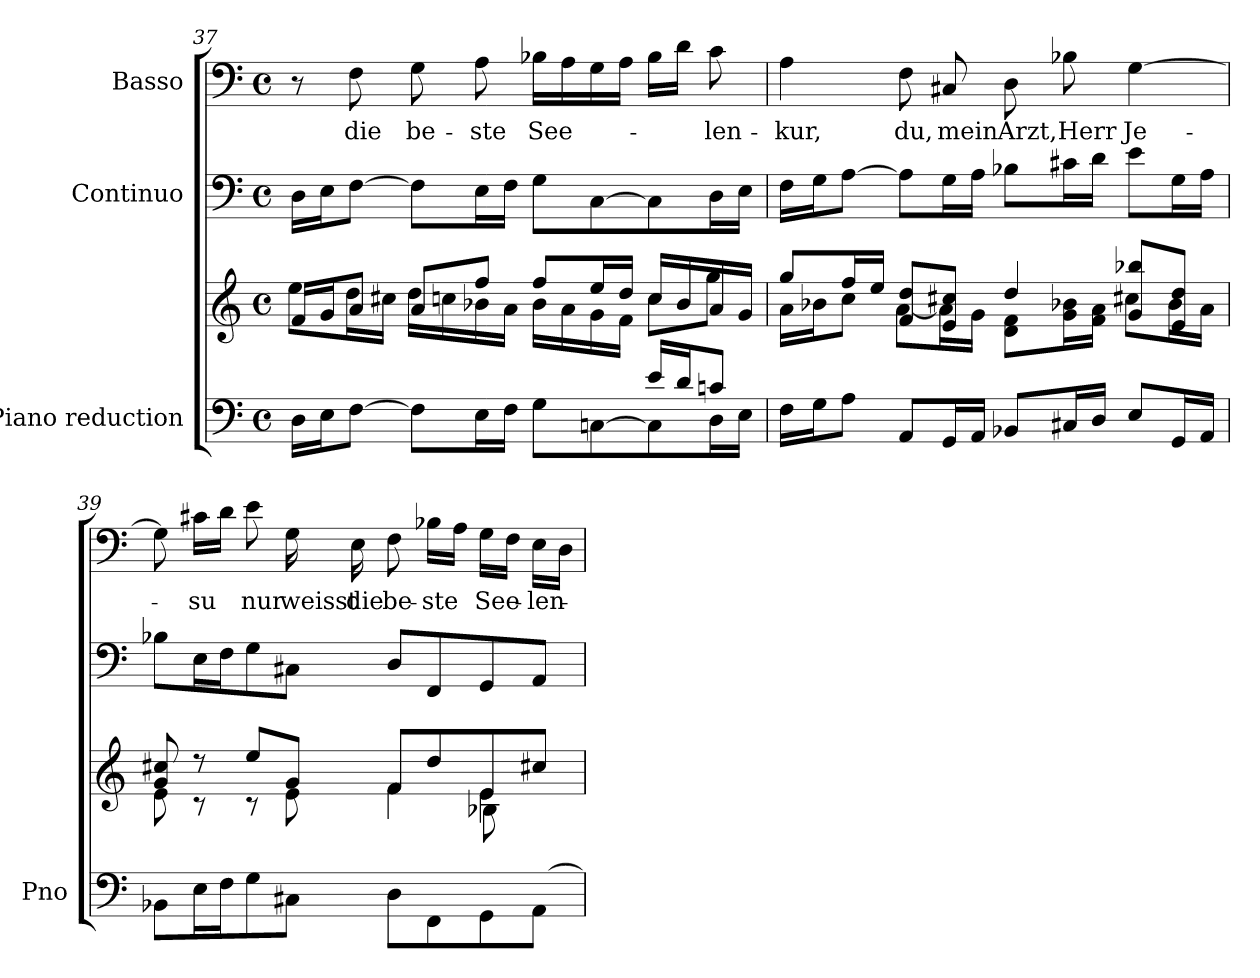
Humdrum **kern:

**kern	**kern	**kern	**kern	**text
*part3	*part3	*part2	*part1	*part1
*staff4	*staff3	*staff2	*staff1	*staff1
*I"Piano reduction	*	*I"Continuo	*I"Basso	*
*I'Pno	*	*	*	*
*clefF4	*clefG2	*clefF4	*clefF4	*
*k[]	*k[]	*k[]	*k[]	*
*M4/4	*M4/4	*M4/4	*M4/4	*
*met(c)	*met(c)	*met(c)	*met(c)	*
=37	=37	=37	=37	=37
*^	*^	*	*	*
16D\LL	2ryy	16f/LL	8ee\L	16D\LL	8r	.
16E\J	.	16g/J	.	16E\J	.	.
!	!	!	!	!	!	!LO:LY:b
[>8F\J	.	8a/J	16dd\L	[8F\J	8F\	die
.	.	.	16cc#X\JJ	.	.	.
!	!	!	!	!	!	!LO:LY:b
8F\L]	.	8a/L	16dd\LL	8F\L]	8G\	be-
.	.	.	16ccn\	.	.	.
!	!	!	!	!	!	!LO:LY:b
16E\L	.	8ff/J	16b-X\	16E\L	8A\	-ste
16F\JJ	.	.	16a\JJ	16F\JJ	.	.
!	!	!	!	!	!	!LO:LY:b
4ryy	8G\L	8ff/L	16b-\LL	8G\L	16B-X\LL	See-
.	.	.	16a\	.	16A\	.
.	[8Cn\	16ee/L	16g\	[8C\	16G\	.
.	.	16dd/JJ	16f\JJ	.	16A\JJ	.
16e/LL	8C\]	16cc/LL	8cc\L	8C\]	16B-\LL	.
16d/J	.	16b-/	.	.	16d\JJ	.
!	!	!	!	!	!	!LO:LY:b
8cn/J	16D\L	16a/	8gg\J	16D\L	8c\	len-
.	16E\JJ	16g/JJ	.	16E\JJ	.	.
=38	=38	=38	=38	=38	=38	=38
!	!	!	!	!	!	!LO:LY:b
*v	*v	*	*	*	*	*
16F\LL	8gg/L	16a\LL	16F\LL	4A\	-kur,
16G\J	.	16b-X\J	16G\J	.	.
8A\J	16ff/L	8cc\J	[8A\J	.	.
.	16ee/JJ	.	.	.	.
!	!	!	!	!	!LO:LY:b
8AA/L	8f/ 8dd/L	[8a\L	8A\L]	8F\	du,
!	!	!	!	!	!LO:LY:b
16GG/L	8e/ 8cc#X/J	16a\L]	16G\L	8C#X/	mein
16AA/JJ	.	16g\JJ	16A\JJ	.	.
!	!	!	!	!	!LO:LY:b
8BB-X/L	4dd/	8d\ 8f\L	8B-X\L	8D\	Arzt,
!	!	!	!	!	!LO:LY:b
16C#X/L	.	16g\ 16b-X\L	16c#X\L	8B-X\	Herr
16D/JJ	.	16f\ 16a\JJ	16d\JJ	.	.
!	!	!	!	!	!LO:LY:b
8E/L	8g/ 8bb-X/L	8cc#X\L	8e\L	[4G\	Je-
16GG/L	8e/ 8dd/J	16b-\L	16G\L	.	.
16AA/JJ	.	16a\JJ	16A\JJ	.	.
!!LO:PB:g=z
=39	=39	=39	=39	=39	=39
*^	*	*^	*	*	*
2ryy	8BB-X\L	8g/ 8cc#X/	8e\	2.ryy	8B-X\L	8G\]	.
!	!	!	!	!	!	!	!LO:LY:b
.	16E\L	8r	8r	.	16E\L	16c#X\LL	-su
.	16F\J	.	.	.	16F\J	16d\JJ	.
!	!	!	!	!	!	!	!LO:LY:b
.	8G\	8ee/L	8r	.	8G\	8e\	nur
!	!	!	!	!	!	!	!LO:LY:b
.	8C#X\J	8g/J	8e\	.	8C#X\J	16G\	weisst
!	!	!	!	!	!	!	!LO:LY:b
.	.	.	.	.	.	16E\	die
!	!	!	!	!	!	!	!LO:LY:b
4A/	8D\L	8f/L	4f\	.	8D/L	8F\	be-
!	!	!	!	!	!	!	!LO:LY:b
.	8FF\	8dd/	.	.	8FF/	16B-X\LL	-ste
.	.	.	.	.	.	16A\JJ	.
!	!	!	!	!	!	!	!LO:LY:b
8ryy	8GG\	8e/	4e\	8B-X\L	8GG/	16G\LL	See-
.	.	.	.	.	.	16F\JJ	.
!	!	!	!	!	!	!	!LO:LY:b
[8A/J	8AA\J	8cc#X/J	.	8ryy	8AA/J	16E\LL	-len-
.	.	.	.	.	.	16D\JJ	.
*v	*v	*	*	*	*	*	*
*	*v	*v	*v	*	*	*
=	=	=	=	=
*-	*-	*-	*-	*-
